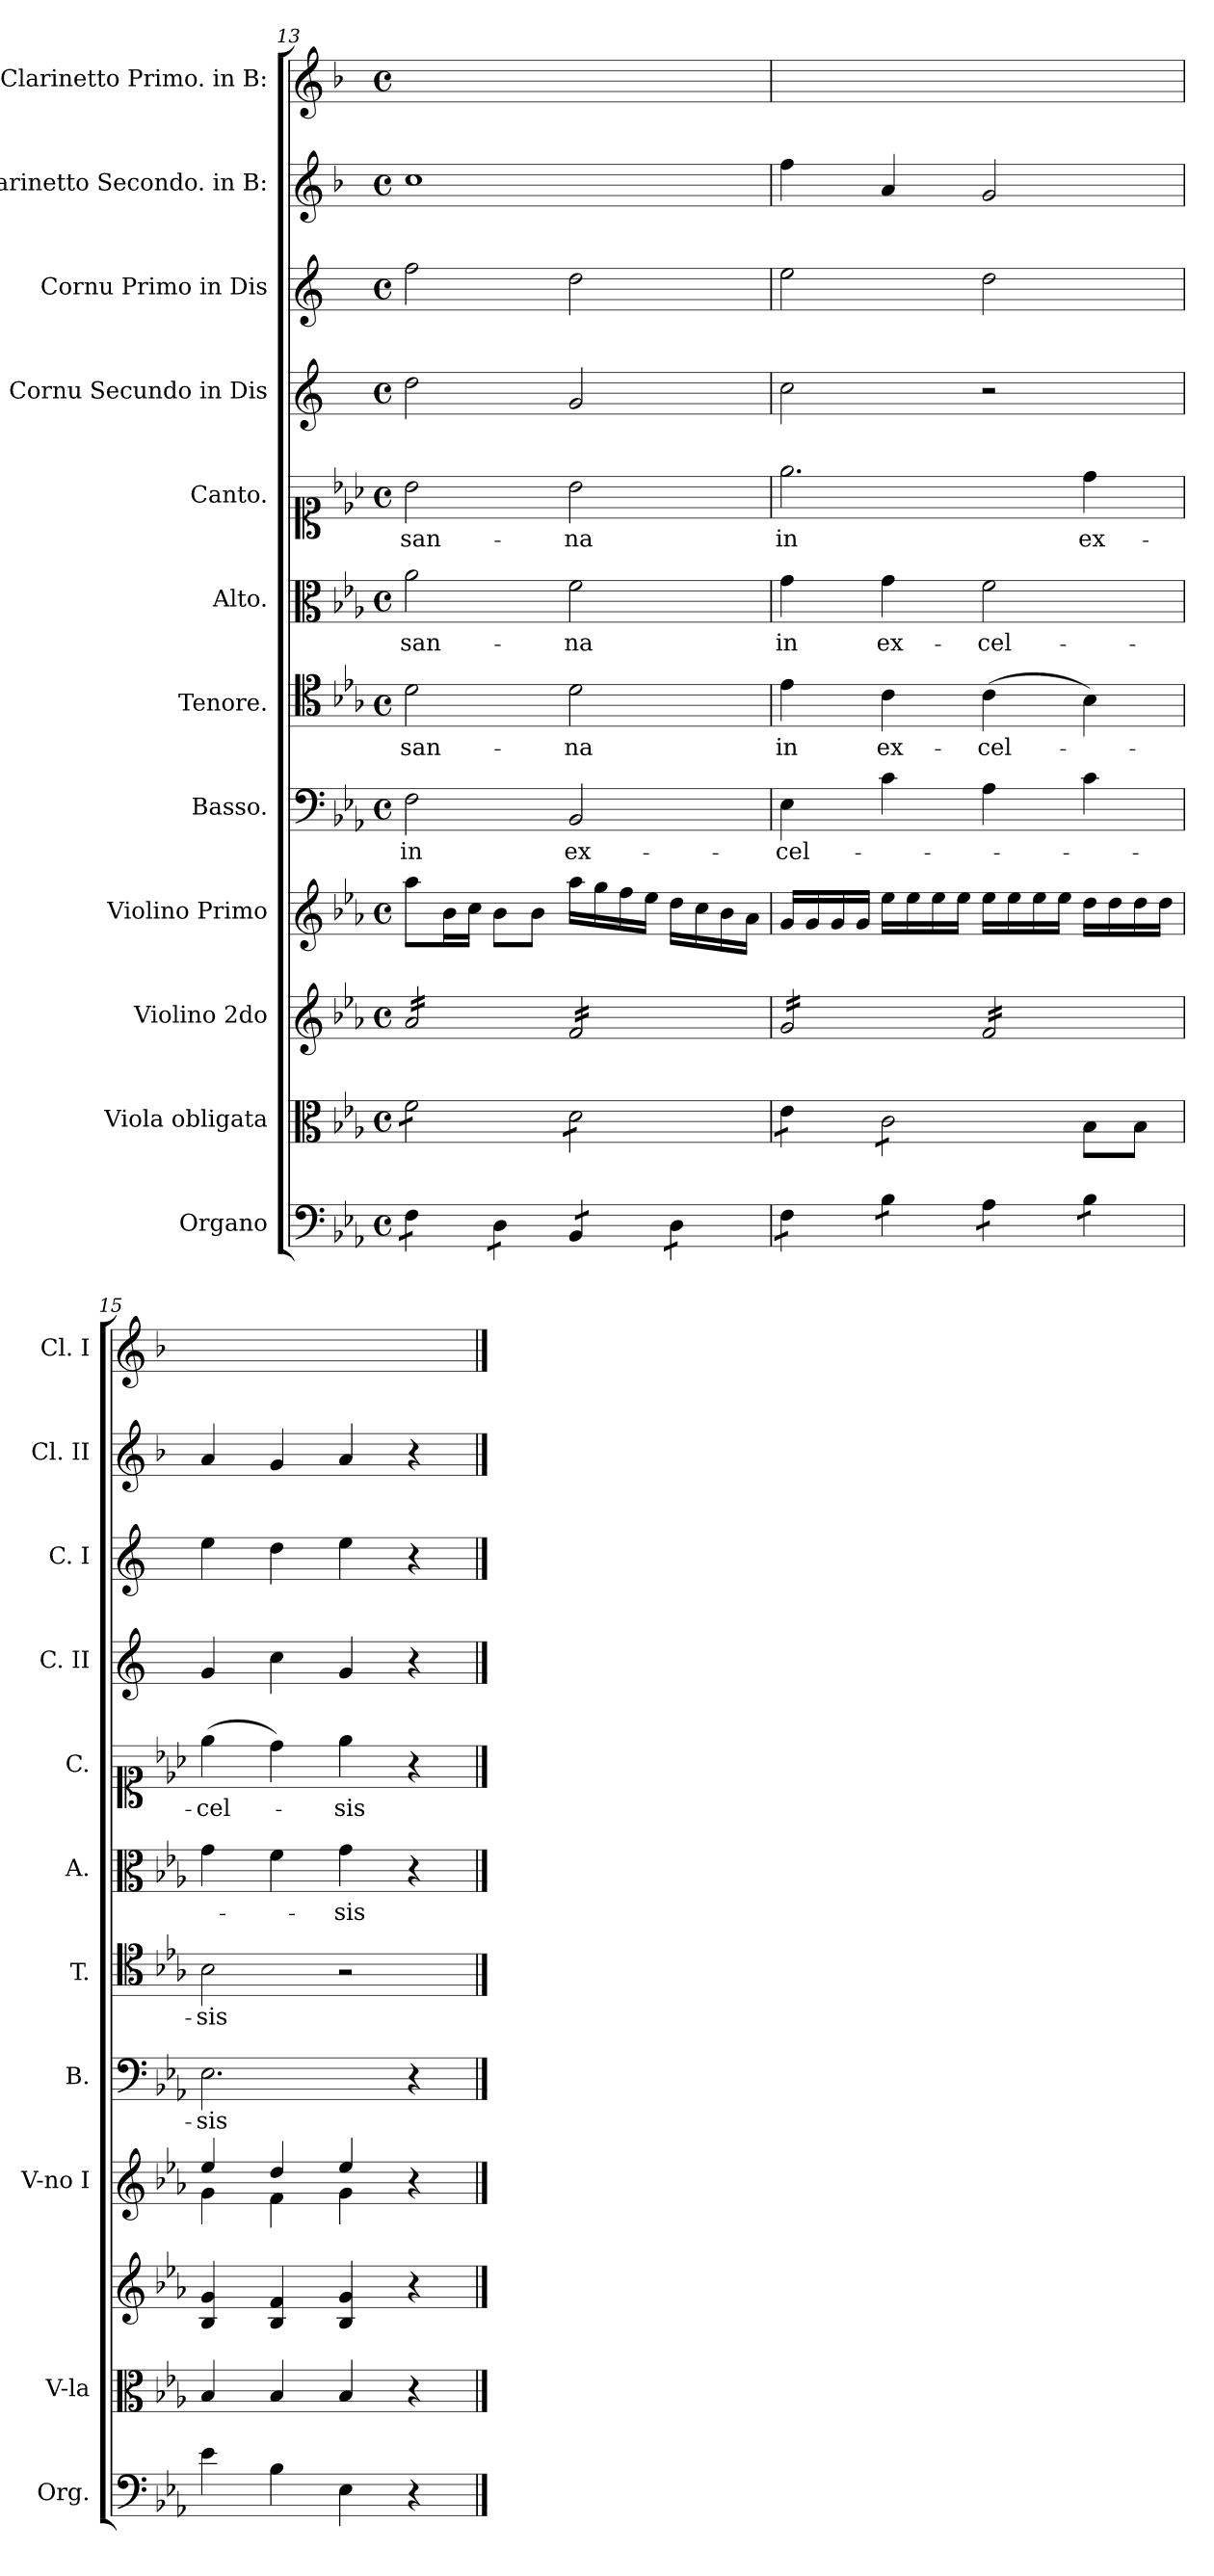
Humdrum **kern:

**kern	**kern	**kern	**kern	**kern	**text	**kern	**text	**kern	**text	**kern	**text	**kern	**kern	**kern	**kern
*part12	*part11	*part10	*part9	*part8	*part8	*part7	*part7	*part6	*part6	*part5	*part5	*part4	*part3	*part2	*part1
*staff12	*staff11	*staff10	*staff9	*staff8	*staff8	*staff7	*staff7	*staff6	*staff6	*staff5	*staff5	*staff4	*staff3	*staff2	*staff1
*I"Organo	*I"Viola obligata	*I"Violino 2do	*I"Violino Primo	*I"Basso.	*	*I"Tenore.	*	*I"Alto.	*	*I"Canto.	*	*I"Cornu Secundo in Dis	*I"Cornu Primo in Dis	*I"Clarinetto Secondo. in B:	*I"Clarinetto Primo. in B:
*I'Org.	*I'V-la	*	*I'V-no I	*I'B.	*	*I'T.	*	*I'A.	*	*I'C.	*	*I'C. II	*I'C. I	*I'Cl. II	*I'Cl. I
*clefF4	*clefC3	*clefG2	*clefG2	*clefF4	*	*clefC4	*	*clefC3	*	*clefC1	*	*clefG2	*clefG2	*clefG2	*clefG2
*	*	*	*	*	*	*	*	*	*	*	*	*ITrd5c9	*ITrd5c9	*ITrd1c2	*ITrd1c2
*k[b-e-a-]	*k[b-e-a-]	*k[b-e-a-]	*k[b-e-a-]	*k[b-e-a-]	*	*k[b-e-a-]	*	*k[b-e-a-]	*	*k[b-e-a-]	*	*k[b-e-a-]	*k[b-e-a-]	*k[b-e-a-]	*k[b-e-a-]
*E-:	*E-:	*E-:	*E-:	*E-:	*	*E-:	*	*E-:	*	*E-:	*	*E-:	*E-:	*E-:	*E-:
*M4/4	*M4/4	*M4/4	*M4/4	*M4/4	*	*M4/4	*	*M4/4	*	*M4/4	*	*M4/4	*M4/4	*M4/4	*M4/4
*met(c)	*met(c)	*met(c)	*met(c)	*met(c)	*	*met(c)	*	*met(c)	*	*met(c)	*	*met(c)	*met(c)	*met(c)	*met(c)
=13	=13	=13	=13	=13	=13	=13	=13	=13	=13	=13	=13	=13	=13	=13	=13
*tremolo	*	*	*	*	*	*	*	*	*	*	*	*	*	*	*
*	*tremolo	*	*	*	*	*	*	*	*	*	*	*	*	*	*
*	*	*tremolo	*	*	*	*	*	*	*	*	*	*	*	*	*
8F\L	8f\L	16a-/LL	8aa-\L	2F\	in	2d\	-san-	2a-\	-san-	2b-\	-san-	2f\	2a-\	1b-	1ryy
.	.	16a-/	.	.	.	.	.	.	.	.	.	.	.	.	.
8F\J	8f\	16a-/	16b-\L	.	.	.	.	.	.	.	.	.	.	.	.
.	.	16a-/	16cc\JJ	.	.	.	.	.	.	.	.	.	.	.	.
8D\L	8f\	16a-/	8b-\L	.	.	.	.	.	.	.	.	.	.	.	.
.	.	16a-/	.	.	.	.	.	.	.	.	.	.	.	.	.
8D\J	8f\J	16a-/	8b-\J	.	.	.	.	.	.	.	.	.	.	.	.
.	.	16a-/JJ	.	.	.	.	.	.	.	.	.	.	.	.	.
8BB-/L	8d\L	16f/LL	16aa-\LL	2BB-/	ex-	2d\	-na	2f\	-na	2b-\	-na	2B-/	2f\	.	.
.	.	16f/	16gg\	.	.	.	.	.	.	.	.	.	.	.	.
8BB-/J	8d\	16f/	16ff\	.	.	.	.	.	.	.	.	.	.	.	.
.	.	16f/	16ee-\JJ	.	.	.	.	.	.	.	.	.	.	.	.
8D\L	8d\	16f/	16dd\LL	.	.	.	.	.	.	.	.	.	.	.	.
.	.	16f/	16cc\	.	.	.	.	.	.	.	.	.	.	.	.
8D\J	8d\J	16f/	16b-\	.	.	.	.	.	.	.	.	.	.	.	.
.	.	16f/JJ	16a-\JJ	.	.	.	.	.	.	.	.	.	.	.	.
=14	=14	=14	=14	=14	=14	=14	=14	=14	=14	=14	=14	=14	=14	=14	=14
8F\L	8e-\L	16g/LL	16g/LL	4E-\	-cel-	4e-\	in	4g\	in	2.ee-\	in	2e-\	2g\	4ee-\	1ryy
.	.	16g/	16g/	.	.	.	.	.	.	.	.	.	.	.	.
8F\J	8e-\J	16g/	16g/	.	.	.	.	.	.	.	.	.	.	.	.
.	.	16g/	16g/JJ	.	.	.	.	.	.	.	.	.	.	.	.
8B-\L	8c\L	16g/	16ee-\LL	4c\	.	4c\	ex-	4g\	ex-	.	.	.	.	4g/	.
.	.	16g/	16ee-\	.	.	.	.	.	.	.	.	.	.	.	.
8B-\J	8c\	16g/	16ee-\	.	.	.	.	.	.	.	.	.	.	.	.
.	.	16g/JJ	16ee-\JJ	.	.	.	.	.	.	.	.	.	.	.	.
8A-\L	8c\	16f/LL	16ee-\LL	4A-\	.	(4c\	-cel-	2f\	-cel-	.	.	2r	2f\	2f/	.
.	.	16f/	16ee-\	.	.	.	.	.	.	.	.	.	.	.	.
8A-\J	8c\J	16f/	16ee-\	.	.	.	.	.	.	.	.	.	.	.	.
*	*Xtremolo	*	*	*	*	*	*	*	*	*	*	*	*	*	*
.	.	16f/	16ee-\JJ	.	.	.	.	.	.	.	.	.	.	.	.
8B-\L	8B-\L	16f/	16dd\LL	4c\	.	4B-\)	.	.	.	4dd\	ex-	.	.	.	.
.	.	16f/	16dd\	.	.	.	.	.	.	.	.	.	.	.	.
8B-\J	8B-\J	16f/	16dd\	.	.	.	.	.	.	.	.	.	.	.	.
*Xtremolo	*	*	*	*	*	*	*	*	*	*	*	*	*	*	*
.	.	16f/JJ	16dd\JJ	.	.	.	.	.	.	.	.	.	.	.	.
*	*	*Xtremolo	*	*	*	*	*	*	*	*	*	*	*	*	*
=15	=15	=15	=15	=15	=15	=15	=15	=15	=15	=15	=15	=15	=15	=15	=15
*	*	*	*^	*	*	*	*	*	*	*	*	*	*	*	*
4e-\	4B-/	4B-/ 4g/	4ee-/	4g\	2.E-\	-sis	2B-\	-sis	4g\	.	(4ee-\	-cel-	4B-/	4g\	4g/	1ryy
4B-\	4B-/	4B-/ 4f/	4dd/	4f\	.	.	.	.	4f\	.	4dd\)	.	4e-\	4f\	4f/	.
4E-\	4B-/	4B-/ 4g/	4ee-/	4g\	.	.	2r	.	4g\	-sis	4ee-\	-sis	4B-/	4g\	4g/	.
4r	4r	4r	4r	4ryy	4r	.	.	.	4r	.	4r	.	4r	4r	4r	.
*	*	*	*v	*v	*	*	*	*	*	*	*	*	*	*	*	*
==	==	==	==	==	==	==	==	==	==	==	==	==	==	==	==
*-	*-	*-	*-	*-	*-	*-	*-	*-	*-	*-	*-	*-	*-	*-	*-
